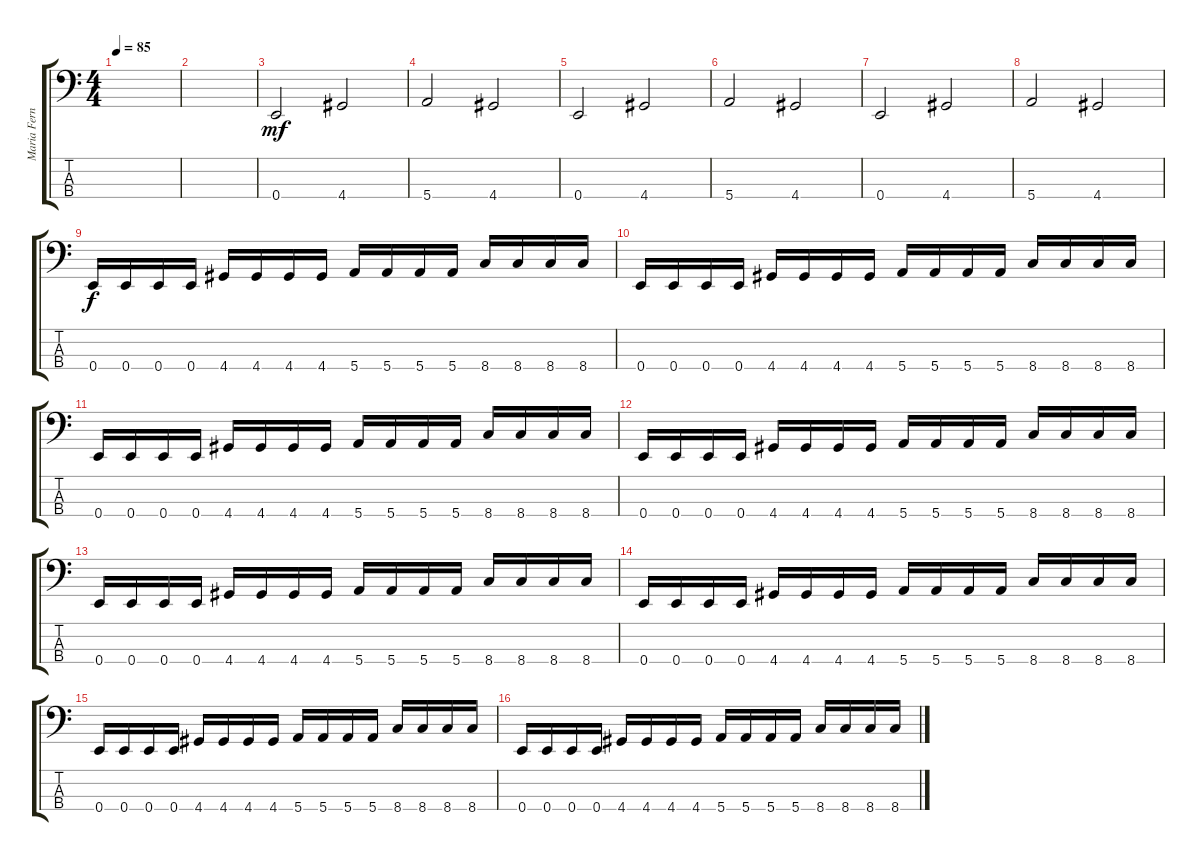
\track ("Maria Fernanda Aldana (Bajo)" "Maria Fern") {instrument electricbassfinger}
\staff {score tabs}
\tuning (G2 D2 A1 E1) {hide}
\ts (4 4)
\tempo 85
\clef f4
\ks c
|
|
0.4.2{dy mf} 4.4.2 |
5.4.2 4.4.2 |
0.4.2 4.4.2 |
5.4.2 4.4.2 |
0.4.2 4.4.2 |
5.4.2 4.4.2 |
0.4.16{dy f} 0.4.16 0.4.16 0.4.16 4.4.16 4.4.16 4.4.16 4.4.16 5.4.16 5.4.16 5.4.16 5.4.16 8.4.16 8.4.16 8.4.16 8.4.16 |
0.4.16 0.4.16 0.4.16 0.4.16 4.4.16 4.4.16 4.4.16 4.4.16 5.4.16 5.4.16 5.4.16 5.4.16 8.4.16 8.4.16 8.4.16 8.4.16 |
0.4.16 0.4.16 0.4.16 0.4.16 4.4.16 4.4.16 4.4.16 4.4.16 5.4.16 5.4.16 5.4.16 5.4.16 8.4.16 8.4.16 8.4.16 8.4.16 |
0.4.16 0.4.16 0.4.16 0.4.16 4.4.16 4.4.16 4.4.16 4.4.16 5.4.16 5.4.16 5.4.16 5.4.16 8.4.16 8.4.16 8.4.16 8.4.16 |
0.4.16 0.4.16 0.4.16 0.4.16 4.4.16 4.4.16 4.4.16 4.4.16 5.4.16 5.4.16 5.4.16 5.4.16 8.4.16 8.4.16 8.4.16 8.4.16 |
0.4.16 0.4.16 0.4.16 0.4.16 4.4.16 4.4.16 4.4.16 4.4.16 5.4.16 5.4.16 5.4.16 5.4.16 8.4.16 8.4.16 8.4.16 8.4.16 |
0.4.16 0.4.16 0.4.16 0.4.16 4.4.16 4.4.16 4.4.16 4.4.16 5.4.16 5.4.16 5.4.16 5.4.16 8.4.16 8.4.16 8.4.16 8.4.16 |
0.4.16 0.4.16 0.4.16 0.4.16 4.4.16 4.4.16 4.4.16 4.4.16 5.4.16 5.4.16 5.4.16 5.4.16 8.4.16 8.4.16 8.4.16 8.4.16
